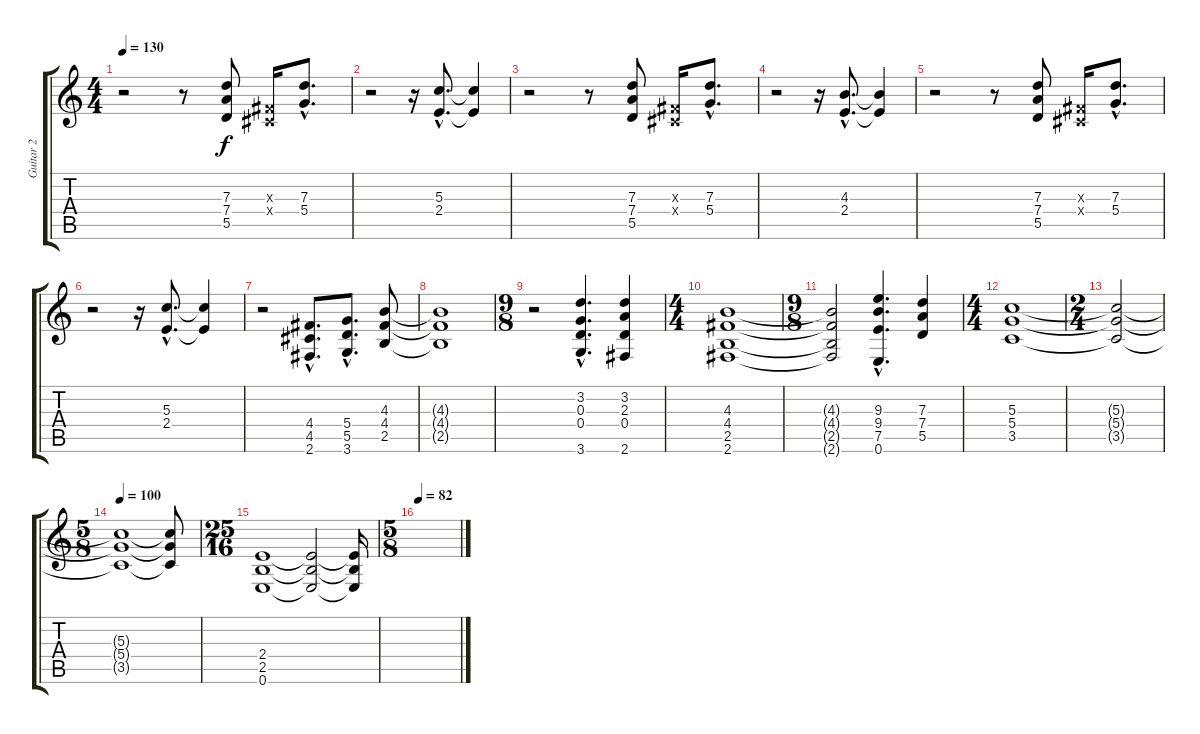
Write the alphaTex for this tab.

\track ("Guitar 2" "Guitar 2") {instrument overdrivenguitar}
\staff {score tabs}
\tuning (E4 B3 G3 D3 A2 E2) {hide}
\ts (4 4)
\tempo 130
\clef g2
\ks c
r.2{dy f} r.8 (7.3 7.4 5.5).8 (-1.3{x} -1.4{x}).16 (7.3{hac} 5.4{hac}).8{d} |
r.2 r.16 (5.3{hac} 2.4{hac}).8{d} (5.3{t} 2.4{t}).4 |
r.2 r.8 (7.3 7.4 5.5).8 (-1.3{x} -1.4{x}).16 (7.3{hac} 5.4{hac}).8{d} |
r.2 r.16 (4.3{hac} 2.4{hac}).8{d} (4.3{t} 2.4{t}).4 |
r.2 r.8 (7.3 7.4 5.5).8 (-1.3{x} -1.4{x}).16 (7.3{hac} 5.4{hac}).8{d} |
r.2 r.16 (5.3{hac} 2.4{hac}).8{d} (5.3{t} 2.4{t}).4 |
r.2 (4.4{hac} 4.5{hac} 2.6{hac}).8{d} (5.4{hac} 5.5{hac} 3.6{hac}).8{d} (4.3 4.4 2.5).8 |
(4.3{t} 4.4{t} 2.5{t}).1 |
\ts (9 8)
r.2 (3.2{hac} 0.3{hac} 0.4{hac} 3.6{hac}).4{d} (3.2 2.3 0.4 2.6).4 |
\ts (4 4)
(4.3 4.4 2.5 2.6).1 |
\ts (9 8)
(4.3{t} 4.4{t} 2.5{t} 2.6{t}).2 (9.3{hac} 9.4{hac} 7.5{hac} 0.6{hac}).4{d} (7.3 7.4 5.5).4 |
\ts (4 4)
(5.3 5.4 3.5).1 |
\ts (2 4)
(5.3{t} 5.4{t} 3.5{t}).2 |
\ts (5 8)
\tempo 100
(5.3{t} 5.4{t} 3.5{t}).1 (5.3{t} 5.4{t} 3.5{t}).8 |
\ts (25 16)
(2.4 2.5 0.6).1 (2.4{t} 2.5{t} 0.6{t}).2 (2.4{t} 2.5{t} 0.6{t}).16 |
\ts (5 8)
\tempo 82
